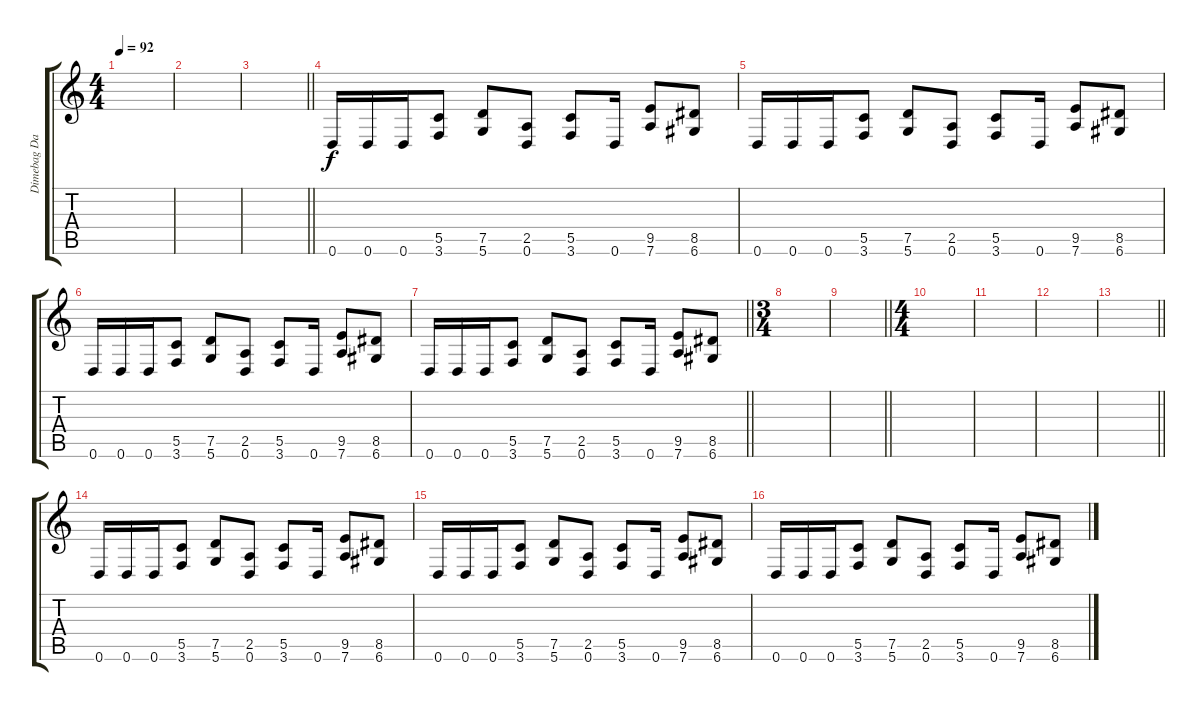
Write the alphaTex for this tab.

\track ("Dimebag Darrell Rhythm" "Dimebag Da") {instrument distortionguitar}
\staff {score tabs}
\tuning (D4 A3 F3 C3 G2 D2) {hide}
\ts (4 4)
\tempo 92
\clef g2
\ks c
|
|
\barLineRight lightlight
|
\section ("" "")
0.6.16 0.6.16 0.6.16 (5.5 3.6).8 (7.5 5.6).8 (2.5 0.6).8 (5.5 3.6).8 0.6.16 (9.5 7.6).8 (8.5 6.6).8 |
0.6.16 0.6.16 0.6.16 (5.5 3.6).8 (7.5 5.6).8 (2.5 0.6).8 (5.5 3.6).8 0.6.16 (9.5 7.6).8 (8.5 6.6).8 |
0.6.16 0.6.16 0.6.16 (5.5 3.6).8 (7.5 5.6).8 (2.5 0.6).8 (5.5 3.6).8 0.6.16 (9.5 7.6).8 (8.5 6.6).8 |
\barLineRight lightlight
0.6.16 0.6.16 0.6.16 (5.5 3.6).8 (7.5 5.6).8 (2.5 0.6).8 (5.5 3.6).8 0.6.16 (9.5 7.6).8 (8.5 6.6).8 |
\ts (3 4)
\section ("" "")
|
\barLineRight lightlight
|
\ts (4 4)
\section ("" "")
|
|
|
\barLineRight lightlight
|
\section ("" "")
0.6.16 0.6.16 0.6.16 (5.5 3.6).8 (7.5 5.6).8 (2.5 0.6).8 (5.5 3.6).8 0.6.16 (9.5 7.6).8 (8.5 6.6).8 |
0.6.16 0.6.16 0.6.16 (5.5 3.6).8 (7.5 5.6).8 (2.5 0.6).8 (5.5 3.6).8 0.6.16 (9.5 7.6).8 (8.5 6.6).8 |
0.6.16 0.6.16 0.6.16 (5.5 3.6).8 (7.5 5.6).8 (2.5 0.6).8 (5.5 3.6).8 0.6.16 (9.5 7.6).8 (8.5 6.6).8
